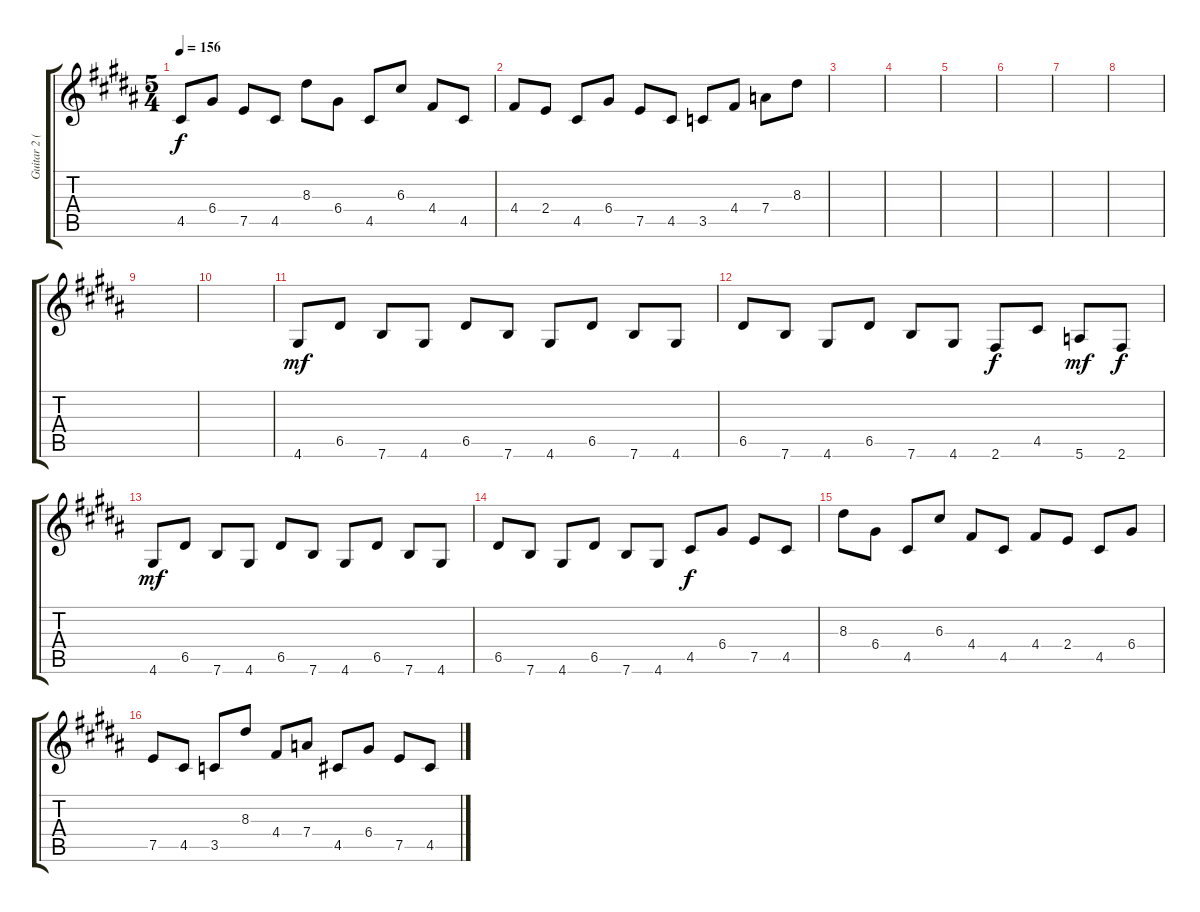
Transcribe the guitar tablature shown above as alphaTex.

\track ("Guitar 2 (Standard) - Mark Hosking" "Guitar 2 (") {instrument overdrivenguitar}
\staff {score tabs}
\tuning (E4 B3 G3 D3 A2 E2) {hide}
\ts (5 4)
\tempo 156
\clef g2
\ks b
4.5.8{dy f} 6.4.8 7.5.8 4.5.8 8.3.8 6.4.8 4.5.8 6.3.8 4.4.8 4.5.8 |
4.4.8 2.4.8 4.5.8 6.4.8 7.5.8 4.5.8 3.5.8 4.4.8 7.4.8 8.3.8 |
|
|
|
|
|
|
|
|
4.6.8{dy mf} 6.5.8 7.6.8 4.6.8 6.5.8 7.6.8 4.6.8 6.5.8 7.6.8 4.6.8 |
6.5.8 7.6.8 4.6.8 6.5.8 7.6.8 4.6.8 2.6.8{dy f} 4.5.8 5.6.8{dy mf} 2.6.8{dy f} |
4.6.8{dy mf} 6.5.8 7.6.8 4.6.8 6.5.8 7.6.8 4.6.8 6.5.8 7.6.8 4.6.8 |
6.5.8 7.6.8 4.6.8 6.5.8 7.6.8 4.6.8 4.5.8{dy f} 6.4.8 7.5.8 4.5.8 |
8.3.8 6.4.8 4.5.8 6.3.8 4.4.8 4.5.8 4.4.8 2.4.8 4.5.8 6.4.8 |
7.5.8 4.5.8 3.5.8 8.3.8 4.4.8 7.4.8 4.5.8 6.4.8 7.5.8 4.5.8
